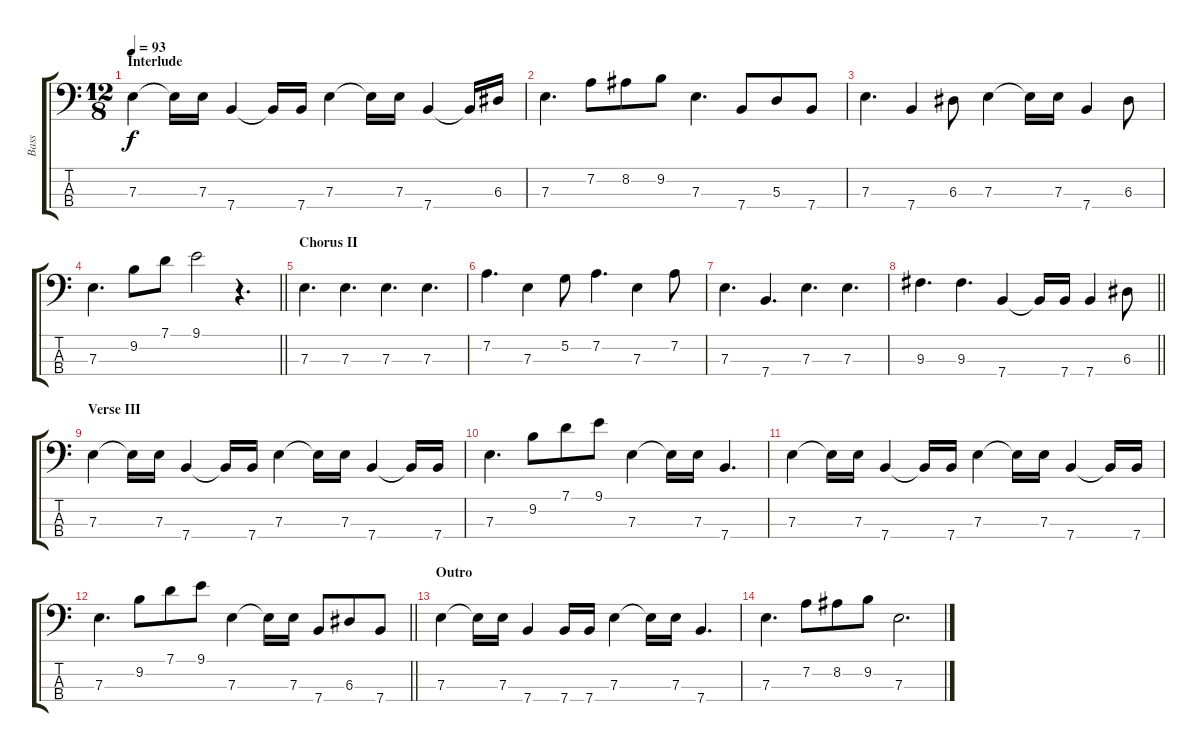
\track ("Bass" "Bass") {instrument electricbassfinger}
\staff {score tabs}
\tuning (G2 D2 A1 E1) {hide}
\ts (12 8)
\section ("" "Interlude")
\tempo 93
\clef f4
\ks c
7.3.4{dy f} 7.3{t}.16 7.3.16 7.4.4 7.4{t}.16 7.4.16 7.3.4 7.3{t}.16 7.3.16 7.4.4 7.4{t}.16 6.3.16 |
7.3.4{d} 7.2.8 8.2.8 9.2.8 7.3.4{d} 7.4.8 5.3.8 7.4.8 |
7.3.4{d} 7.4.4 6.3.8 7.3.4 7.3{t}.16 7.3.16 7.4.4 6.3.8 |
\barLineRight lightlight
7.3.4{d} 9.2.8 7.1.8 9.1.2 r.4{d} |
\section ("" "Chorus II")
7.3.4{d} 7.3.4{d} 7.3.4{d} 7.3.4{d} |
7.2.4{d} 7.3.4 5.2.8 7.2.4{d} 7.3.4 7.2.8 |
7.3.4{d} 7.4.4{d} 7.3.4{d} 7.3.4{d} |
\barLineRight lightlight
9.3.4{d} 9.3.4{d} 7.4.4 7.4{t}.16 7.4.16 7.4.4 6.3.8 |
\section ("" "Verse III")
7.3.4 7.3{t}.16 7.3.16 7.4.4 7.4{t}.16 7.4.16 7.3.4 7.3{t}.16 7.3.16 7.4.4 7.4{t}.16 7.4.16 |
7.3.4{d} 9.2.8 7.1.8 9.1.8 7.3.4 7.3{t}.16 7.3.16 7.4.4{d} |
7.3.4 7.3{t}.16 7.3.16 7.4.4 7.4{t}.16 7.4.16 7.3.4 7.3{t}.16 7.3.16 7.4.4 7.4{t}.16 7.4.16 |
\barLineRight lightlight
7.3.4{d} 9.2.8 7.1.8 9.1.8 7.3.4 7.3{t}.16 7.3.16 7.4.8 6.3.8 7.4.8 |
\section ("" "Outro")
7.3.4 7.3{t}.16 7.3.16 7.4.4 7.4.16 7.4.16 7.3.4 7.3{t}.16 7.3.16 7.4.4{d} |
7.3.4{d} 7.2.8 8.2.8 9.2.8 7.3.2{d}
